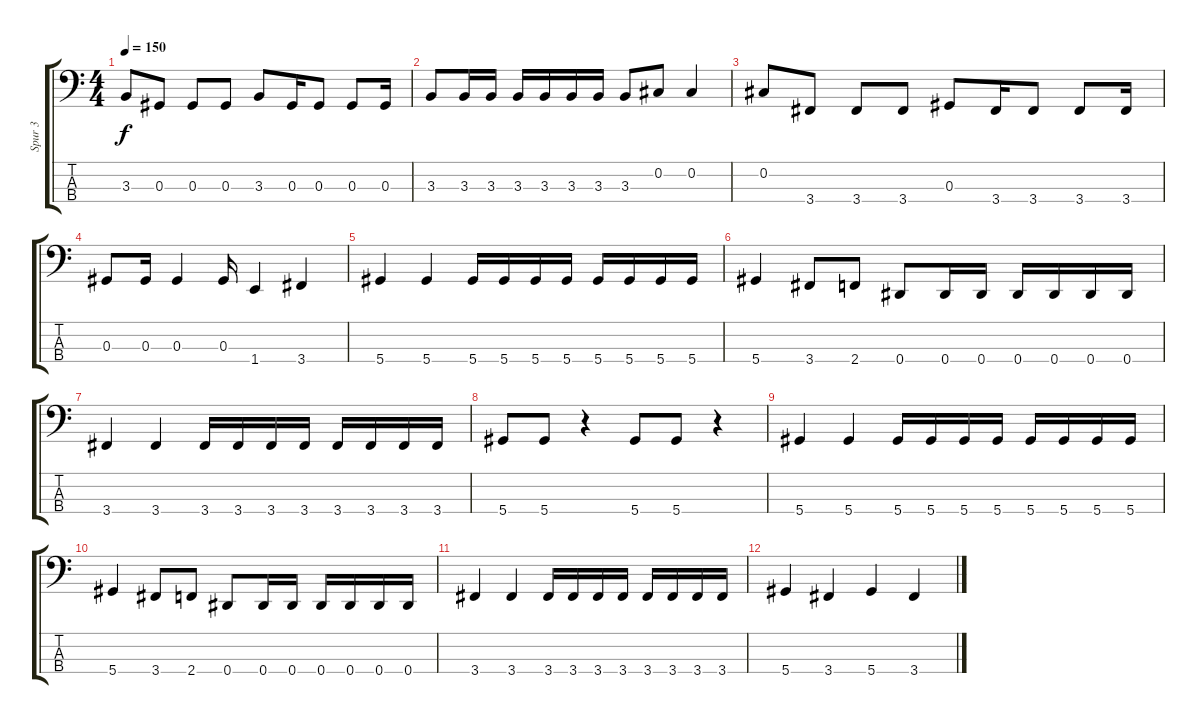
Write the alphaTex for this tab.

\track ("Spur 3" "Spur 3") {instrument electricbassfinger}
\staff {score tabs}
\tuning (Gb2 Db2 Ab1 Eb1) {hide}
\ts (4 4)
\tempo 150
\clef f4
\ks c
3.3.8{dy f} 0.3.8 0.3.8 0.3.8 3.3.8 0.3.16 0.3.8 0.3.8 0.3.16 |
3.3.8 3.3.16 3.3.16 3.3.16 3.3.16 3.3.16 3.3.16 3.3.8 0.2.8 0.2.4 |
0.2.8 3.4.8 3.4.8 3.4.8 0.3.8 3.4.16 3.4.8 3.4.8 3.4.16 |
0.3.8 0.3.16 0.3.4 0.3.16 1.4.4 3.4.4 |
5.4.4 5.4.4 5.4.16 5.4.16 5.4.16 5.4.16 5.4.16 5.4.16 5.4.16 5.4.16 |
5.4.4 3.4.8 2.4.8 0.4.8 0.4.16 0.4.16 0.4.16 0.4.16 0.4.16 0.4.16 |
3.4.4 3.4.4 3.4.16 3.4.16 3.4.16 3.4.16 3.4.16 3.4.16 3.4.16 3.4.16 |
5.4.8 5.4.8 r.4 5.4.8 5.4.8 r.4 |
5.4.4 5.4.4 5.4.16 5.4.16 5.4.16 5.4.16 5.4.16 5.4.16 5.4.16 5.4.16 |
5.4.4 3.4.8 2.4.8 0.4.8 0.4.16 0.4.16 0.4.16 0.4.16 0.4.16 0.4.16 |
3.4.4 3.4.4 3.4.16 3.4.16 3.4.16 3.4.16 3.4.16 3.4.16 3.4.16 3.4.16 |
5.4.4 3.4.4 5.4.4 3.4.4
